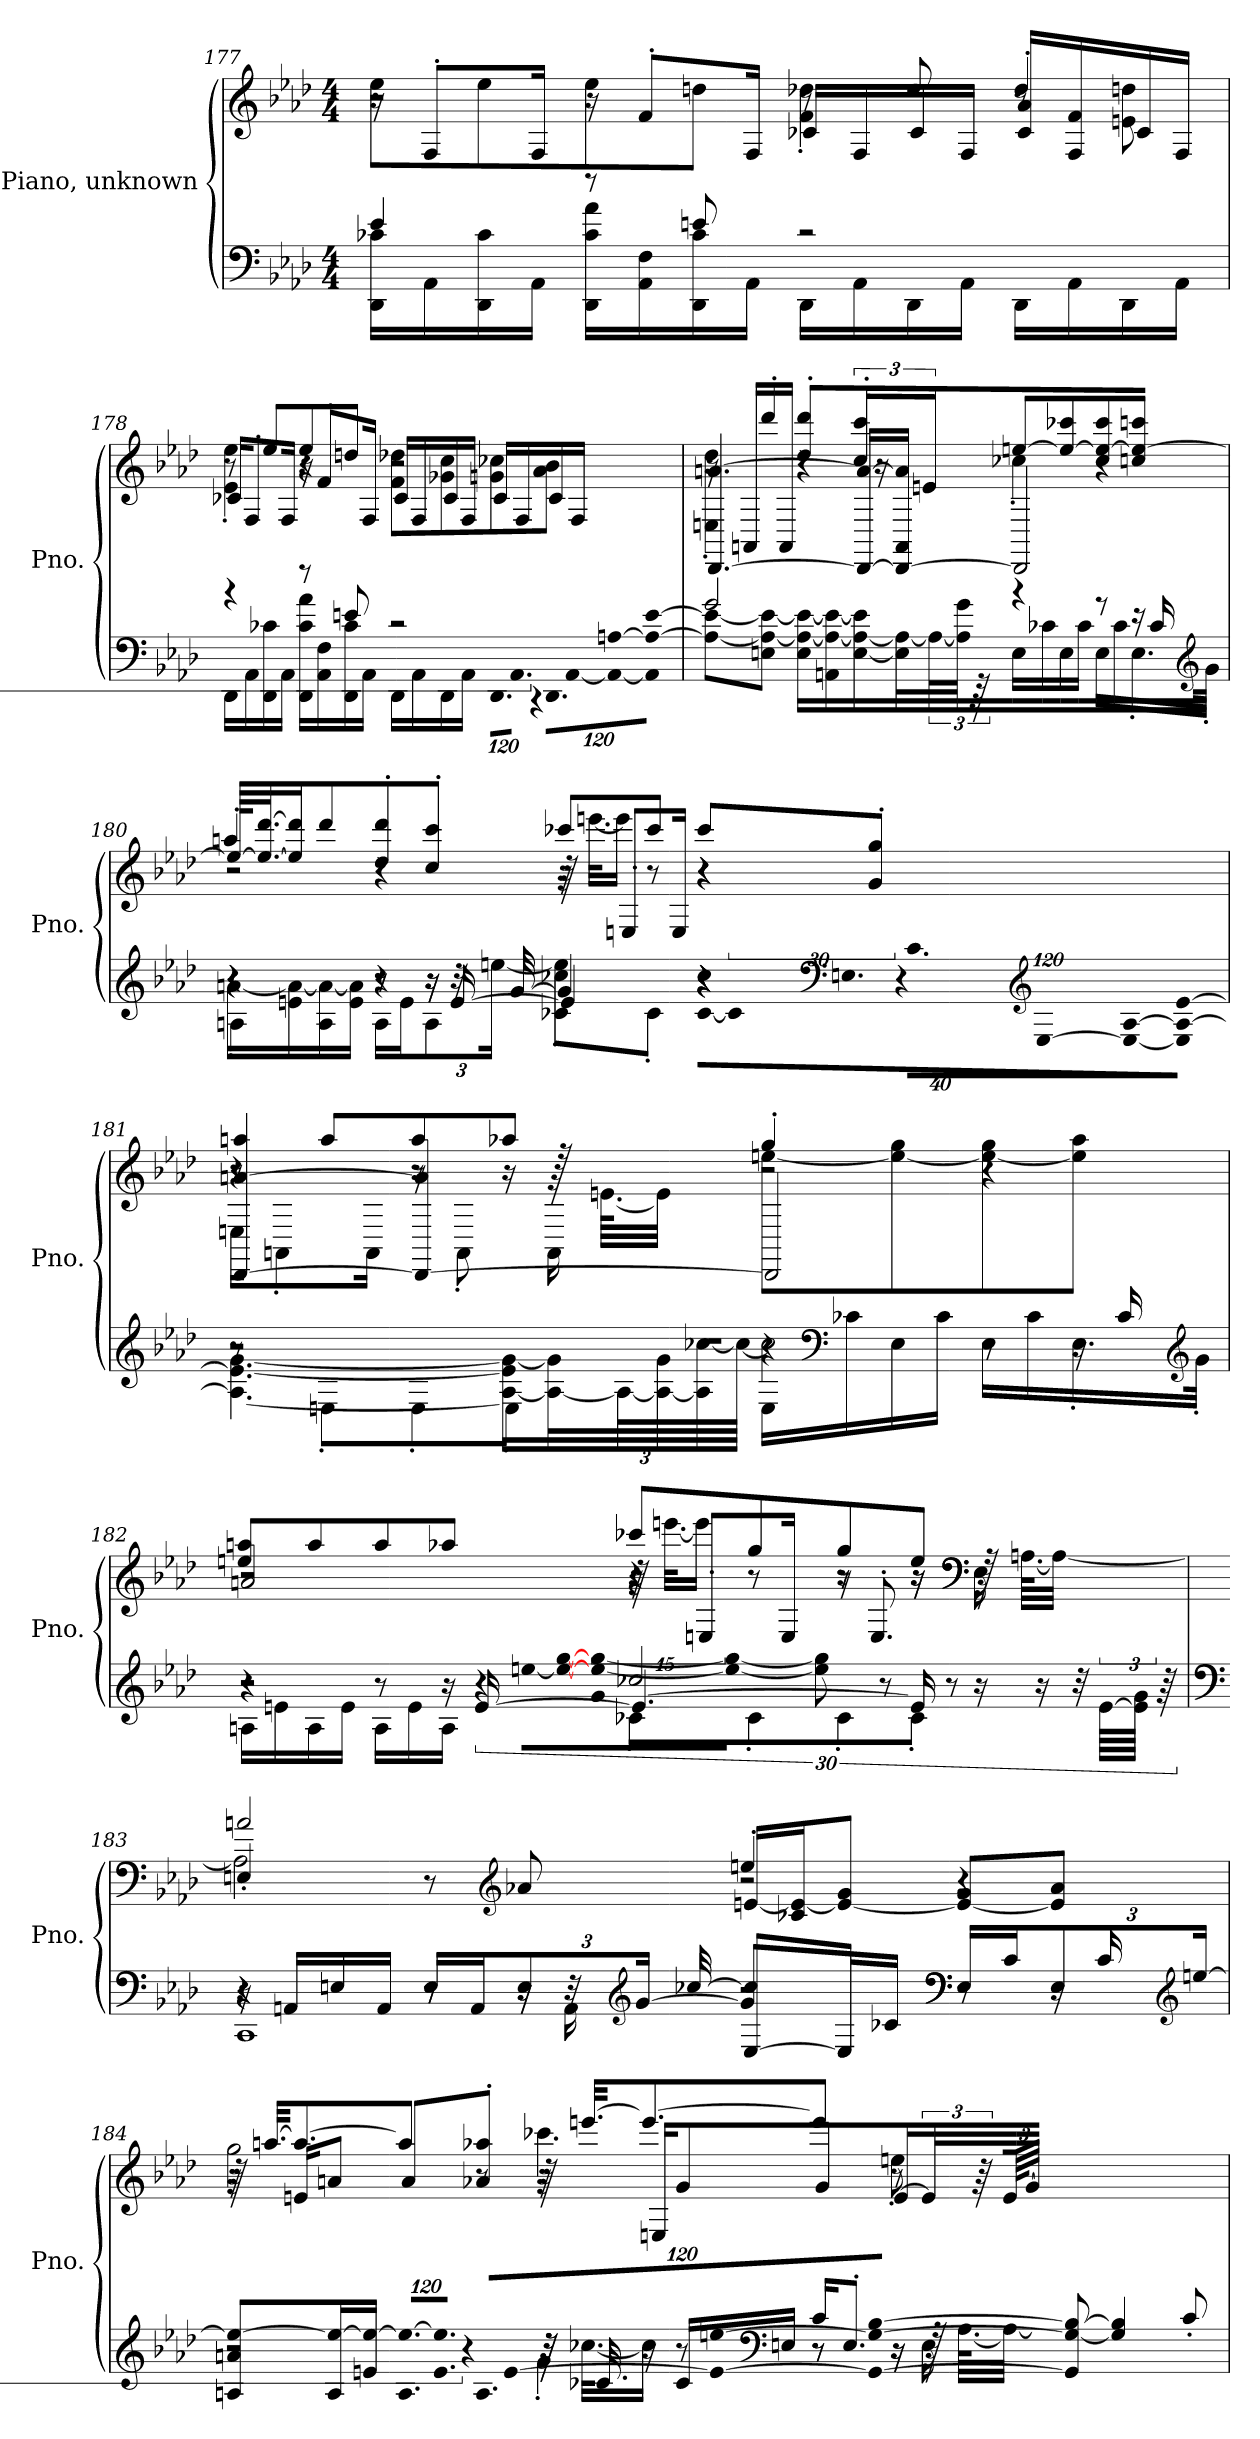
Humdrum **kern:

**kern	**kern
*part1	*part1
*staff2	*staff1
*I"Piano, unknown	*
*I'Pno.	*
!!LO:LB:g=z
*clefF4	*clefG2
*k[b-e-a-d-]	*k[b-e-a-d-]
*M4/4	*M4/4
=177	=177
*^	*^
*	*	*	*^
4e-/	16DD-\ 16c-X\LL	2r	8ee-\L	16r
.	16AA-\	.	.	8F'/L
.	16DD-\ 16c-\	.	8ee-\	.
.	16AA-\JJ	.	.	16F/Jk
8r	16DD-\ 16c-\ 16a-\LL	.	8ee-\	16r
.	16AA-\ 16F\	.	.	8f'/L
8en/	16DD-\ 16c-\	.	8ddn\J	.
.	16AA-\JJ	.	.	16F/Jk
2r	16DD-\LL	8r	4f\' 4dd-X\'	16c-X/LL
.	16AA-\	.	.	16F/
.	16DD-\	8dd-/	.	16c-/
.	16AA-\JJ	.	.	16F/JJ
.	16DD-\LL	4dd-'/	8r	16c-/ 16a-/LL
.	16AA-\	.	.	16F/ 16f/
.	16DD-\	.	8en\ 8ddn\	16c-/
.	16AA-\JJ	.	.	16F/JJ
!!LO:LB:g=z	!!	!!
=178	=178	=178	=178	=178
4r	16DD-\LL	8r	4e-\' 4ee-\'	16c-X/KL
.	16AA-\	.	.	8F'/
.	16DD-\ 16c-X\	8ee-/L	.	.
.	16AA-\JJ	.	.	16F/Jk
8r	16DD-\ 16c-\ 16a-\LL	8ee-/	4r	16r
.	16AA-\ 16F\	.	.	8f'/L
8en/	16DD-\ 16c-\	8ddn/J	.	.
.	16AA-\JJ	.	.	16F/Jk
2r	16DD-\LL	2r	8f\ 8dd-X\L	16c-/LL
.	16AA-\	.	.	16F/
.	16DD-\	.	8g-X\ 8cc\	16c-/
.	16AA-\JJ	.	.	16F/JJ
!	!LO:N:vis=32.	!	!	!
.	1920%103DD-\LLL	.	8gn\ 8cc-X\	16c-/LL
!	!LO:N:vis=32.	!	!	!
.	1920%103AA-\JJJ	.	.	.
.	.	.	.	16F/
!	!LO:N:vis=64	!	!	!
.	960%17r	.	.	.
!	!LO:N:vis=32.	!	!	!
.	1920%103DD-\LLL	.	8a-\ 8b-\J	16c-/
!	!LO:N:vis=64	!	!	!
.	[960%17AA-\L	.	.	.
.	.	.	.	16F/JJ
!	!LO:N:vis=64	!	!	!
.	960%17AA-\_ [960%17An\J	.	.	.
!	!LO:N:vis=32	!	!	!
.	640%23AA-\] 640%23A\_ [640%23e\JJJ	.	.	.
!!LO:LB:g=z	!!	!!
=179	=179	=179	=179	=179
2g/	8A\_ 8e\_L	16r	4En\' 4dd-\'	[4.DD-/ [4.an/
.	.	16AAn/LL	.	.
.	8En\ 8A\_ 8e\_J	16ddd-'/	.	.
.	.	16AA/JJ	.	.
.	16E\ 16A\_ 16e\_LL	8dd-/' 8ddd-/'L	4r	.
.	16AAn\ 16A\_ 16e\_	.	.	.
.	[16E\ 16A\_ 16e\]	24cc/' 24ccc/'Jk	.	16DD-/_ 16a/_LL
.	.	24r	.	.
.	32E\] 32A\_L	.	.	16DD-/_ 16AA/ 16a/]JJ
.	.	24en/	.	.
.	96A\L_	.	.	.
.	96A\] 96g\JJJJ	.	.	.
.	96r	.	.	.
4r	16E\LL	[8een/L	4cc-X'\	2DD-/]
.	16c-X\	.	.	.
.	16E\	8ee/_ 8ccc-X/	.	.
.	16c-\JJ	.	.	.
8r	16E\LL	8cc-/ 8ee/_ 8ccc-/	4r	.
.	16c-\	.	.	.
16r	16.E'\	8ccn/ 8ee/_ 8cccn/J	.	.
16c-/	.	.	.	.
*clefG2	*	*	*	*
.	32g'\JJk	.	.	.
!!LO:LB:g=z	!!	!!
=180	=180	=180	=180	=180
*^	*^	*	*	*
4r	[16an\LL	4r	4An'\	64ee/KLLL_	2r	4aan'/
.	.	.	.	32.ee/_ [32.ddd-/J	.	.
.	16en\ 16a\_	.	.	16ee/] 16ddd-/]J	.	.
.	16A\ 16a\_	.	.	8ddd-/	.	.
.	16e\ 16a\]JJ	.	.	.	.	.
8r	16A\LL	8r	4r	8dd-/' 8ddd-/'	.	4r
.	16e\J	.	.	.	.	.
*	*Xbrackettup	*	*	*	*	*
16r	12A\	16r	.	8cc/' 8ccc/'J	.	.
32r	.	[16e/	.	.	.	.
.	[24een\Jk	.	.	.	.	.
[32g/	.	.	.	.	.	.
4g/]	8ee\L]	4e/]	4c-X\' 4cc-X\'	16r	64r	8ccc-X/L
.	.	.	.	.	[32.eeen\KLL	.
.	.	.	.	8En'/L	16eee\JJ]	.
.	8c-'\J	.	.	.	8r	8ccc-/J
.	.	.	.	16E/Jk	.	.
*	*brackettup	*	*	*	*	*
!	!LO:N:vis=32	!	!	!	!	!
4r	[640%23c-\ 640%23cc-\LLL	4r	4r	8ccc-/L	4r	4r
!	!LO:N:vis=64	!	!	!	!	!
.	960%17c-\K]	.	.	.	.	.
*clefF4	*	*	*	*	*	*
!	!LO:N:vis=32.	!	!	!	!	!
.	1920%103En\JJJ	.	.	.	.	.
!	!LO:N:vis=64	!	!	!	!	!
.	960%17r	.	.	.	.	.
!	!LO:N:vis=32.	!	!	!	!	!
.	1920%103c-\LLL	.	.	8g/' 8gg/'J	.	.
*clefG2	*	*	*	*	*	*
!	!LO:N:vis=64	!	!	!	!	!
.	[960%17E\L	.	.	.	.	.
!	!LO:N:vis=64	!	!	!	!	!
.	960%17E\_ [960%17A\J	.	.	.	.	.
!	!LO:N:vis=32	!	!	!	!	!
.	640%23E\] 640%23A\_ [640%23e\JJJ	.	.	.	.	.
!!LO:PB:g=z
=181	=181	=181	=181	=181	=181	=181
*	*	*	*	*	*	*^
1r	4.A\_ 4.e\_ [4.g\	2r	8r	8r	16En\KL	[4DD-/ [4an/ 4aan/	4r
.	.	.	.	.	8AAn'\	.	.
.	.	.	8En'\L	8aa/L	.	.	.
.	.	.	.	.	16AA\Jk	.	.
.	.	.	8E'\	8aa/	16r	4DD-/_ 4a/]	8r
.	.	.	.	.	8AA'\	.	.
.	16A\_ 16e\] 16g\_LL	.	8E'\J	8aa-X/J	.	.	16r
*	*Xbrackettup	*	*	*	*	*	*
.	48A\_ 48g\]L	.	.	.	128r	.	16AA\
.	.	.	.	.	[64.en\KLLL	.	.
.	96A\L_	.	.	.	.	.	.
.	96A\_ 96g\	.	.	.	32e\JJJ]	.	.
.	96A\] [96cc-X\	.	.	.	.	.	.
.	96cc-\JJJJ_	.	.	.	.	.	.
.	2cc-\]	4r	16E\LL	4gg'/	[8een\L	2DD-/]	2r
*clefF4	*	*	*	*	*	*	*
.	.	.	16c-X\	.	.	.	.
.	.	.	16E\	.	8ee\_ 8gg\	.	.
.	.	.	16c-\JJ	.	.	.	.
.	.	8r	16E\LL	4r	8ee\_ 8gg\	.	.
.	.	.	16c-\	.	.	.	.
.	.	16r	16.E'\	.	8ee\] 8aa-\J	.	.
.	.	16c-/	.	.	.	.	.
*clefG2	*	*	*	*	*	*	*
.	.	.	32g'\JJk	.	.	.	.
!!LO:LB:g=z	!!	!!	!!
=182	=182	=182	=182	=182	=182	=182	=182
2r	16An\LL	4r	2r	2an/	2r	8een/ 8aan/L	2r
.	16en\	.	.	.	.	.	.
.	16A\	.	.	.	.	8aa/	.
.	16e\JJ	.	.	.	.	.	.
.	16A\LL	8r	.	.	.	8aa/	.
.	16e\	.	.	.	.	.	.
.	16A\JJ	16r	.	.	.	8aa-X/J	.
*	*brackettup	*	*	*	*	*	*
!	!LO:N:vis=128	!	!	!	!	!	!
.	1920%17r	[16e/	.	.	.	.	.
!	!LO:N:vis=64	!	!	!	!	!	!
.	[960%17een\LLLL	.	.	.	.	.	.
!	!LO:N:vis=64	!	!	!	!	!	!
.	960%17ee\_ [960%17gg\	.	.	.	.	.	.
.	1920ryy	.	.	.	.	.	.
!	!LO:N:vis=256	!	!	!	!	!	!
.	1920%17g\ 1920%17ee\_ 1920%17gg\_L	.	.	.	.	.	.
!	!LO:N:vis=256	!	!	!	!	!	!
.	1920%17ee\_ 1920%17gg\_JJJJJ	.	.	.	.	.	.
2cc-X/	8ee\] 8gg\]	4.e/_	8c-X'\L	8ccc-X/L	64r	16r	4r
.	.	.	.	.	[32.eeen\KLL	.	.
.	.	.	.	.	16eee\JJ]	8En'/L	.
.	8r	.	8c-'\	8gg/	8r	.	.
.	.	.	.	.	.	16E/Jk	.
.	8r	.	8c-'\	8gg/	8r	16r	8r
.	.	.	.	.	.	8.E'/	.
.	16r	16e/]	8c-'\J	8ee/J	16r	.	16r
*	*	*	*	*clefF4	*	*	*
.	32r	16r	.	.	16E\	.	128r
.	.	.	.	.	.	.	[64.An\KLLL
.	[96e\LLLL	.	.	.	.	.	32A\JJJ_
.	96e\] 96g\JJJJ	.	.	.	.	.	.
.	96r	.	.	.	.	.	.
*	*	*	*	*v	*v	*v	*v
!!LO:LB:g=z
=183	=183	=183	=183	=183
*clefF4	*	*	*	*
*	*	*	*	*^
*	*	*	*	*	*^
16r	4r	4r	1CC	2an/	4En'/	2A\]
16AAn/LL	.	.	.	.	.	.
16En/	.	.	.	.	.	.
16AA/JJ	.	.	.	.	.	.
16E/LL	8r	8r	.	.	8r	.
16AA/J	.	.	.	.	.	.
*	*	*	*	*clefG2	*	*
*Xbrackettup	*	*	*	*	*	*
12E/	16r	16r	.	.	8a-X/	.
.	16AA\	32r	.	.	.	.
*clefG2	*	*	*	*	*	*
[24g/Jk	.	.	.	.	.	.
.	.	[32cc-X/	.	.	.	.
8g/L]	2r	[8E/ 8cc-/]L	.	4een'/	[16en/LL	2r
.	.	.	.	.	16c-X/ 16e/_J	.
16E/L	.	8E/J]	.	.	8e/_ 8g/J	.
16c-X/JJ	.	.	.	.	.	.
*clefF4	*	*	*	*	*	*
16E/LL	.	8r	.	4r	8e/_ 8g/L	.
16c-/J	.	.	.	.	.	.
12E/	.	16r	.	.	8e/] 8a-/J	.
.	.	16c-/	.	.	.	.
*clefG2	*	*	*	*	*	*
[24een/Jk	.	.	.	.	.	.
!!LO:LB:g=z	!!	!!
=184	=184	=184	=184	=184	=184	=184
8An/ 8an/ 8ee/_L	2r	2r	2r	64r	2gg\	16r
.	.	.	.	[32.aan/KKL	.	.
.	.	.	.	8.aa/_	.	16en/KL
16A/ 16ee/_L	.	.	.	.	.	8an/J
16en/ 16ee/_JJ	.	.	.	.	.	.
*brackettup	*	*	*	*	*	*
!LO:N:vis=32.	!	!	!	!	!	!
1920%103A/ 1920%103ee/_LLL	.	.	.	8aa/J]	.	8a/L
!LO:N:vis=32.	!	!	!	!	!	!
1920%103e/ 1920%103ee/]JJJ	.	.	.	.	.	.
!LO:N:vis=64	!	!	!	!	!	!
960%17r	.	.	.	.	.	.
!LO:N:vis=32.	!	!	!	!	!	!
1920%103A/LLL	.	.	.	8r	.	8a-X/' 8aa-X/'J
!LO:N:vis=64	!	!	!	!	!	!
[960%17e/L	.	.	.	.	.	.
!LO:N:vis=64	!	!	!	!	!	!
960%17e/_ [960%17een/J	.	.	.	.	.	.
!LO:N:vis=32	!	!	!	!	!	!
640%23e/_ 640%23ee/_ [640%23gg/JJJ	.	.	.	.	.	.
8e/] 8ee/_ 8gg/_	64r	64r	4g'\	64r	4.ccc-X\	16r
.	[32.cc-X\KLL	32.c-X/	.	[32.eeen/KKL	.	.
.	16cc-\JJ]	16r	.	8.eee/_	.	16En/KL
4ee/] 4gg/]	8r	16c-/LL	.	.	.	8g/
*clefF4	*	*	*	*	*	*
.	.	16En/JJ	.	.	.	.
.	8r	16c-/KL	8r	8eee/J]	.	8g/
.	.	8.E'/J	.	.	.	.
8c-'/	16r	.	16r	8r	8een'\	[16e/L
.	128r	.	16E\	.	.	48e/JJk]
.	[64.A\KLLL	.	.	.	.	.
.	.	.	.	.	.	96r
.	32A\JJJ_	.	.	.	.	96e/KLLL
.	.	.	.	.	.	[48g/JJJ
*v	*v	*v	*v	*	*	*
*	*v	*v	*v
=	=
*-	*-
